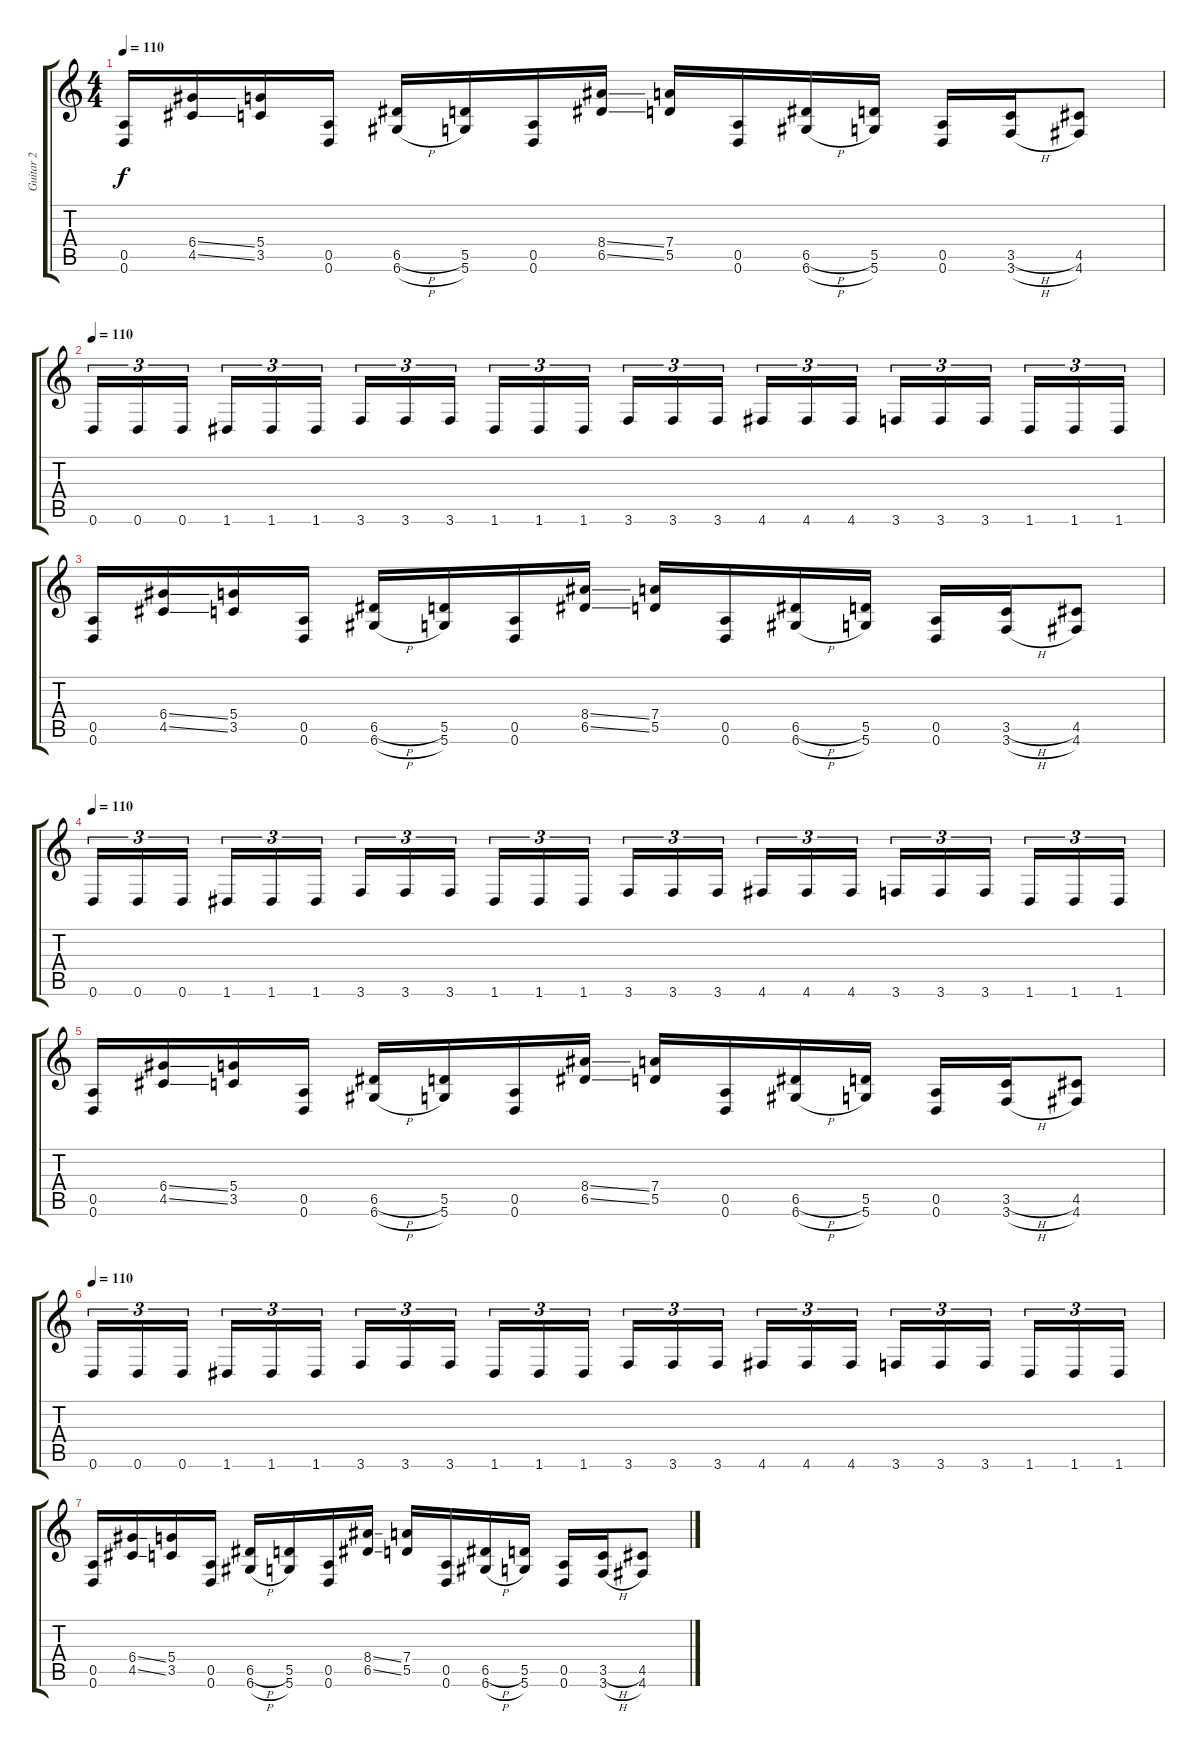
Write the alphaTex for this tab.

\track ("Guitar 2" "Guitar 2") {instrument overdrivenguitar}
\staff {score tabs}
\tuning (E4 B3 G3 D3 A2 D2) {hide}
\ts (4 4)
\tempo 110
\clef g2
\ks c
(0.5 0.6).16{dy f} (6.4{ss} 4.5{ss}).16 (5.4 3.5).16 (0.5 0.6).16 (6.5{h} 6.6{h}).16 (5.5 5.6).16 (0.5 0.6).16 (8.4{ss} 6.5{ss}).16 (7.4 5.5).16 (0.5 0.6).16 (6.5{h} 6.6{h}).16 (5.5 5.6).16 (0.5 0.6).16 (3.5{h} 3.6{h}).16 (4.5 4.6).8 |
\tempo 110
0.6.16{tu (3 2)} 0.6.16{tu (3 2)} 0.6.16{tu (3 2)} 1.6.16{tu (3 2)} 1.6.16{tu (3 2)} 1.6.16{tu (3 2)} 3.6.16{tu (3 2)} 3.6.16{tu (3 2)} 3.6.16{tu (3 2)} 1.6.16{tu (3 2)} 1.6.16{tu (3 2)} 1.6.16{tu (3 2)} 3.6.16{tu (3 2)} 3.6.16{tu (3 2)} 3.6.16{tu (3 2)} 4.6.16{tu (3 2)} 4.6.16{tu (3 2)} 4.6.16{tu (3 2)} 3.6.16{tu (3 2)} 3.6.16{tu (3 2)} 3.6.16{tu (3 2)} 1.6.16{tu (3 2)} 1.6.16{tu (3 2)} 1.6.16{tu (3 2)} |
(0.5 0.6).16 (6.4{ss} 4.5{ss}).16 (5.4 3.5).16 (0.5 0.6).16 (6.5{h} 6.6{h}).16 (5.5 5.6).16 (0.5 0.6).16 (8.4{ss} 6.5{ss}).16 (7.4 5.5).16 (0.5 0.6).16 (6.5{h} 6.6{h}).16 (5.5 5.6).16 (0.5 0.6).16 (3.5{h} 3.6{h}).16 (4.5 4.6).8 |
\tempo 110
0.6.16{tu (3 2)} 0.6.16{tu (3 2)} 0.6.16{tu (3 2)} 1.6.16{tu (3 2)} 1.6.16{tu (3 2)} 1.6.16{tu (3 2)} 3.6.16{tu (3 2)} 3.6.16{tu (3 2)} 3.6.16{tu (3 2)} 1.6.16{tu (3 2)} 1.6.16{tu (3 2)} 1.6.16{tu (3 2)} 3.6.16{tu (3 2)} 3.6.16{tu (3 2)} 3.6.16{tu (3 2)} 4.6.16{tu (3 2)} 4.6.16{tu (3 2)} 4.6.16{tu (3 2)} 3.6.16{tu (3 2)} 3.6.16{tu (3 2)} 3.6.16{tu (3 2)} 1.6.16{tu (3 2)} 1.6.16{tu (3 2)} 1.6.16{tu (3 2)} |
(0.5 0.6).16 (6.4{ss} 4.5{ss}).16 (5.4 3.5).16 (0.5 0.6).16 (6.5{h} 6.6{h}).16 (5.5 5.6).16 (0.5 0.6).16 (8.4{ss} 6.5{ss}).16 (7.4 5.5).16 (0.5 0.6).16 (6.5{h} 6.6{h}).16 (5.5 5.6).16 (0.5 0.6).16 (3.5{h} 3.6{h}).16 (4.5 4.6).8 |
\tempo 110
0.6.16{tu (3 2)} 0.6.16{tu (3 2)} 0.6.16{tu (3 2)} 1.6.16{tu (3 2)} 1.6.16{tu (3 2)} 1.6.16{tu (3 2)} 3.6.16{tu (3 2)} 3.6.16{tu (3 2)} 3.6.16{tu (3 2)} 1.6.16{tu (3 2)} 1.6.16{tu (3 2)} 1.6.16{tu (3 2)} 3.6.16{tu (3 2)} 3.6.16{tu (3 2)} 3.6.16{tu (3 2)} 4.6.16{tu (3 2)} 4.6.16{tu (3 2)} 4.6.16{tu (3 2)} 3.6.16{tu (3 2)} 3.6.16{tu (3 2)} 3.6.16{tu (3 2)} 1.6.16{tu (3 2)} 1.6.16{tu (3 2)} 1.6.16{tu (3 2)} |
(0.5 0.6).16 (6.4{ss} 4.5{ss}).16 (5.4 3.5).16 (0.5 0.6).16 (6.5{h} 6.6{h}).16 (5.5 5.6).16 (0.5 0.6).16 (8.4{ss} 6.5{ss}).16 (7.4 5.5).16 (0.5 0.6).16 (6.5{h} 6.6{h}).16 (5.5 5.6).16 (0.5 0.6).16 (3.5{h} 3.6{h}).16 (4.5 4.6).8
